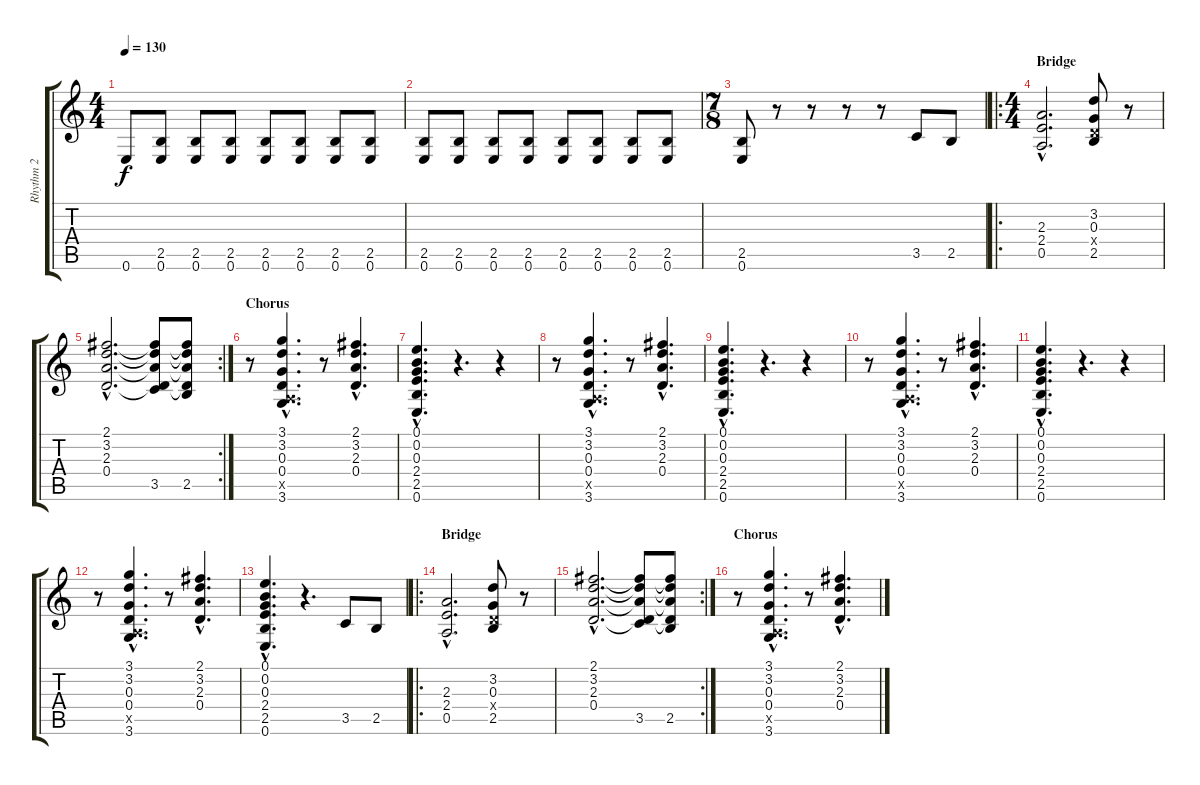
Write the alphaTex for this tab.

\track ("Rhythm 2" "Rhythm 2") {instrument distortionguitar}
\staff {score tabs}
\tuning (E4 B3 G3 D3 A2 E2) {hide}
\ts (4 4)
\tempo 130
\clef g2
\ks c
0.6.8{dy f} (2.5 0.6).8 (2.5 0.6).8 (2.5 0.6).8 (2.5 0.6).8 (2.5 0.6).8 (2.5 0.6).8 (2.5 0.6).8 |
(2.5 0.6).8 (2.5 0.6).8 (2.5 0.6).8 (2.5 0.6).8 (2.5 0.6).8 (2.5 0.6).8 (2.5 0.6).8 (2.5 0.6).8 |
\ts (7 8)
(2.5 0.6).8 r.8 r.8 r.8 r.8 3.5.8{volume 13} 2.5.8 |
\ro
\ts (4 4)
\section ("" "Bridge")
(2.3{hac} 2.4{hac} 0.5{hac}).2{d} (3.2 0.3 0.4{x} 2.5).8 r.8 |
\rc 2
(2.1{hac} 3.2{hac} 2.3{hac} 0.4{hac}).2{d} (2.1{t} 3.2{t} 2.3{t} 0.4{t} 3.5).8 (2.1{t} 3.2{t} 2.3{t} 0.4{t} 2.5).8 |
\section ("" "Chorus")
r.8 (3.1{hac} 3.2{hac} 0.3{hac} 0.4{hac} 0.5{hac x} 3.6{hac}).4{d} r.8 (2.1{hac} 3.2{hac} 2.3{hac} 0.4{hac}).4{d} |
(0.1{hac} 0.2{hac} 0.3{hac} 2.4{hac} 2.5{hac} 0.6{hac}).4{d} r.4{d} r.4 |
r.8 (3.1{hac} 3.2{hac} 0.3{hac} 0.4{hac} 0.5{hac x} 3.6{hac}).4{d} r.8 (2.1{hac} 3.2{hac} 2.3{hac} 0.4{hac}).4{d} |
(0.1{hac} 0.2{hac} 0.3{hac} 2.4{hac} 2.5{hac} 0.6{hac}).4{d} r.4{d} r.4 |
r.8 (3.1{hac} 3.2{hac} 0.3{hac} 0.4{hac} 0.5{hac x} 3.6{hac}).4{d} r.8 (2.1{hac} 3.2{hac} 2.3{hac} 0.4{hac}).4{d} |
(0.1{hac} 0.2{hac} 0.3{hac} 2.4{hac} 2.5{hac} 0.6{hac}).4{d} r.4{d} r.4 |
r.8 (3.1{hac} 3.2{hac} 0.3{hac} 0.4{hac} 0.5{hac x} 3.6{hac}).4{d} r.8 (2.1{hac} 3.2{hac} 2.3{hac} 0.4{hac}).4{d} |
(0.1{hac} 0.2{hac} 0.3{hac} 2.4{hac} 2.5{hac} 0.6{hac}).4{d} r.4{d} 3.5.8 2.5.8 |
\ro
\section ("" "Bridge")
(2.3{hac} 2.4{hac} 0.5{hac}).2{d} (3.2 0.3 0.4{x} 2.5).8 r.8 |
\rc 2
(2.1{hac} 3.2{hac} 2.3{hac} 0.4{hac}).2{d} (2.1{t} 3.2{t} 2.3{t} 0.4{t} 3.5).8 (2.1{t} 3.2{t} 2.3{t} 0.4{t} 2.5).8 |
\section ("" "Chorus")
r.8 (3.1{hac} 3.2{hac} 0.3{hac} 0.4{hac} 0.5{hac x} 3.6{hac}).4{d} r.8 (2.1{hac} 3.2{hac} 2.3{hac} 0.4{hac}).4{d}
